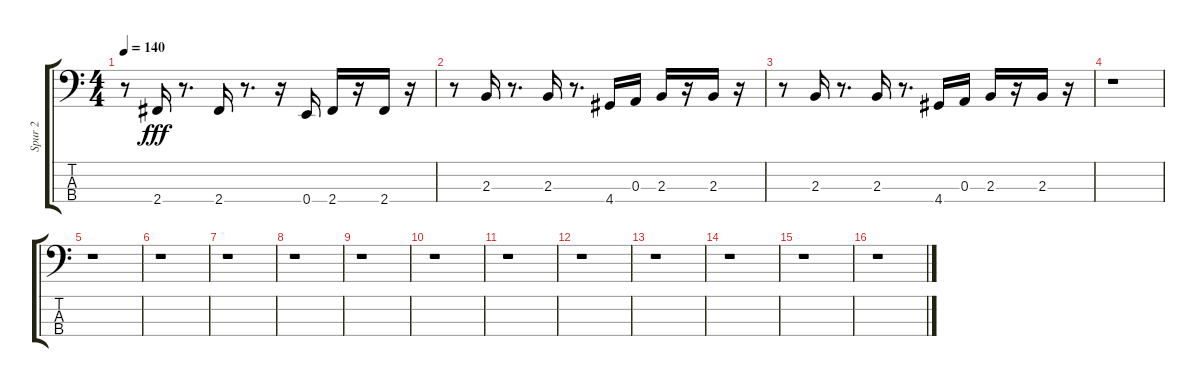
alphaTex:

\track ("Spur 2" "Spur 2") {instrument electricbassfinger}
\staff {score tabs}
\tuning (G2 D2 A1 E1) {hide}
\ts (4 4)
\tempo 140
\clef f4
\ks c
r.8{dy fff} 2.4.16 r.8{d} 2.4.16 r.8{d} r.16 0.4.16 2.4.16 r.16 2.4.16 r.16 |
r.8 2.3.16 r.8{d} 2.3.16 r.8{d} 4.4.16 0.3.16 2.3.16 r.16 2.3.16 r.16 |
r.8 2.3.16 r.8{d} 2.3.16 r.8{d} 4.4.16 0.3.16 2.3.16 r.16 2.3.16 r.16 |
r.1 |
r.1 |
r.1 |
r.1 |
r.1 |
r.1 |
r.1 |
r.1 |
r.1 |
r.1 |
r.1 |
r.1 |
r.1
